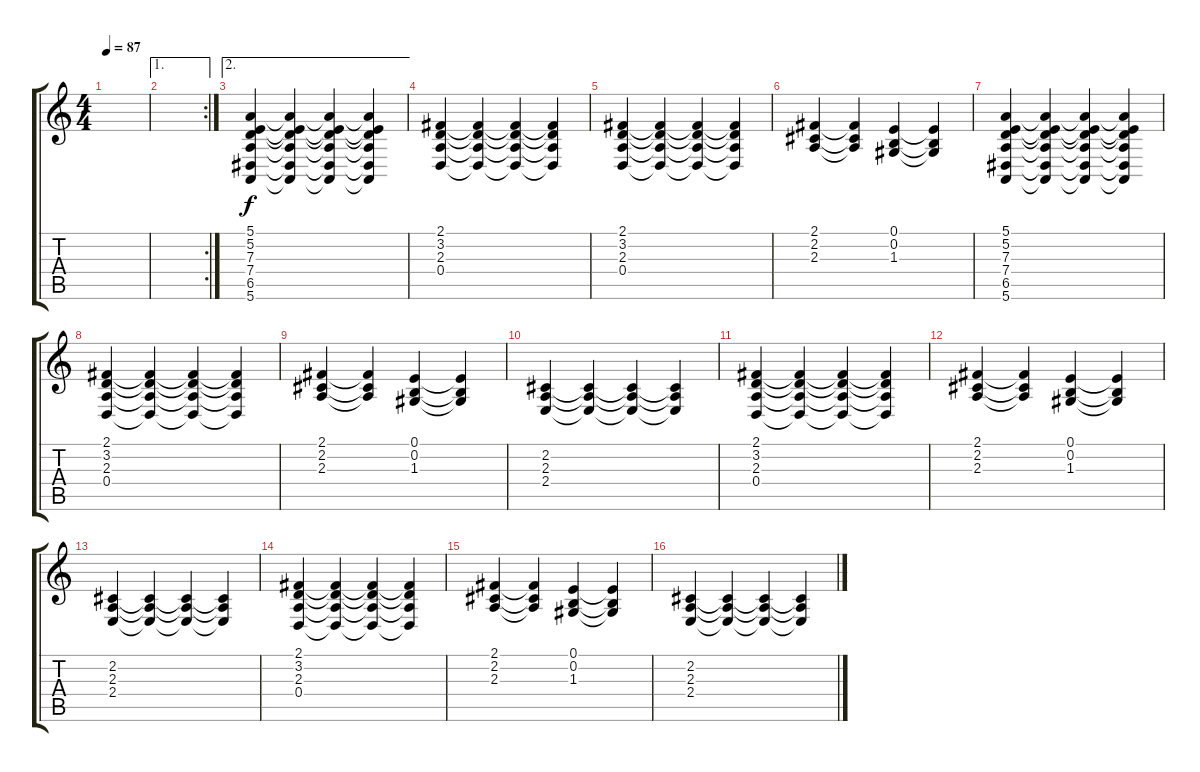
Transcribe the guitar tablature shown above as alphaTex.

\track "" {instrument stringensemble2}
\staff {score tabs}
\tuning (E4 B3 G3 D3 A2 E2) {hide}
\ts (4 4)
\tempo 87
\clef g2
\ks c
|
\ae 1
\rc 2
|
\ae 2
(5.1 5.2 7.3 7.4 6.5 5.6).4 (5.1{t} 5.2{t} 7.3{t} 7.4{t} 6.5{t} 5.6{t}).4 (5.1{t} 5.2{t} 7.3{t} 7.4{t} 6.5{t} 5.6{t}).4 (5.1{t} 5.2{t} 7.3{t} 7.4{t} 6.5{t} 5.6{t}).4 |
(2.1 3.2 2.3 0.4).4 (2.1{t} 3.2{t} 2.3{t} 0.4{t}).4 (2.1{t} 3.2{t} 2.3{t} 0.4{t}).4 (2.1{t} 3.2{t} 2.3{t} 0.4{t}).4 |
(2.1 3.2 2.3 0.4).4 (2.1{t} 3.2{t} 2.3{t} 0.4{t}).4 (2.1{t} 3.2{t} 2.3{t} 0.4{t}).4 (2.1{t} 3.2{t} 2.3{t} 0.4{t}).4 |
(2.1 2.2 2.3).4 (2.1{t} 2.2{t} 2.3{t}).4 (0.1 0.2 1.3).4 (0.1{t} 0.2{t} 1.3{t}).4 |
(5.1 5.2 7.3 7.4 6.5 5.6).4 (5.1{t} 5.2{t} 7.3{t} 7.4{t} 6.5{t} 5.6{t}).4 (5.1{t} 5.2{t} 7.3{t} 7.4{t} 6.5{t} 5.6{t}).4 (5.1{t} 5.2{t} 7.3{t} 7.4{t} 6.5{t} 5.6{t}).4 |
(2.1 3.2 2.3 0.4).4 (2.1{t} 3.2{t} 2.3{t} 0.4{t}).4 (2.1{t} 3.2{t} 2.3{t} 0.4{t}).4 (2.1{t} 3.2{t} 2.3{t} 0.4{t}).4 |
(2.1 2.2 2.3).4 (2.1{t} 2.2{t} 2.3{t}).4 (0.1 0.2 1.3).4 (0.1{t} 0.2{t} 1.3{t}).4 |
(2.2 2.3 2.4).4 (2.2{t} 2.3{t} 2.4{t}).4 (2.2{t} 2.3{t} 2.4{t}).4 (2.2{t} 2.3{t} 2.4{t}).4 |
(2.1 3.2 2.3 0.4).4 (2.1{t} 3.2{t} 2.3{t} 0.4{t}).4 (2.1{t} 3.2{t} 2.3{t} 0.4{t}).4 (2.1{t} 3.2{t} 2.3{t} 0.4{t}).4 |
(2.1 2.2 2.3).4 (2.1{t} 2.2{t} 2.3{t}).4 (0.1 0.2 1.3).4 (0.1{t} 0.2{t} 1.3{t}).4 |
(2.2 2.3 2.4).4 (2.2{t} 2.3{t} 2.4{t}).4 (2.2{t} 2.3{t} 2.4{t}).4 (2.2{t} 2.3{t} 2.4{t}).4 |
(2.1 3.2 2.3 0.4).4 (2.1{t} 3.2{t} 2.3{t} 0.4{t}).4 (2.1{t} 3.2{t} 2.3{t} 0.4{t}).4 (2.1{t} 3.2{t} 2.3{t} 0.4{t}).4 |
(2.1 2.2 2.3).4 (2.1{t} 2.2{t} 2.3{t}).4 (0.1 0.2 1.3).4 (0.1{t} 0.2{t} 1.3{t}).4 |
(2.2 2.3 2.4).4 (2.2{t} 2.3{t} 2.4{t}).4 (2.2{t} 2.3{t} 2.4{t}).4 (2.2{t} 2.3{t} 2.4{t}).4
